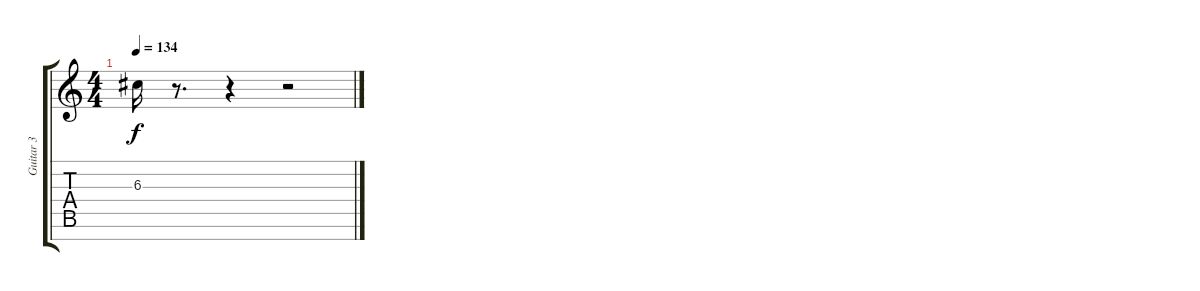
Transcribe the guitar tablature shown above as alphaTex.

\track ("Guitar 3" "Guitar 3") {instrument distortionguitar}
\staff {score tabs}
\tuning (E4 B3 G3 D3 A2 E2 B1) {hide}
\ts (4 4)
\tempo 134
\clef g2
\ks c
6.3{t}.16{dy f} r.8{d} r.4 r.2
